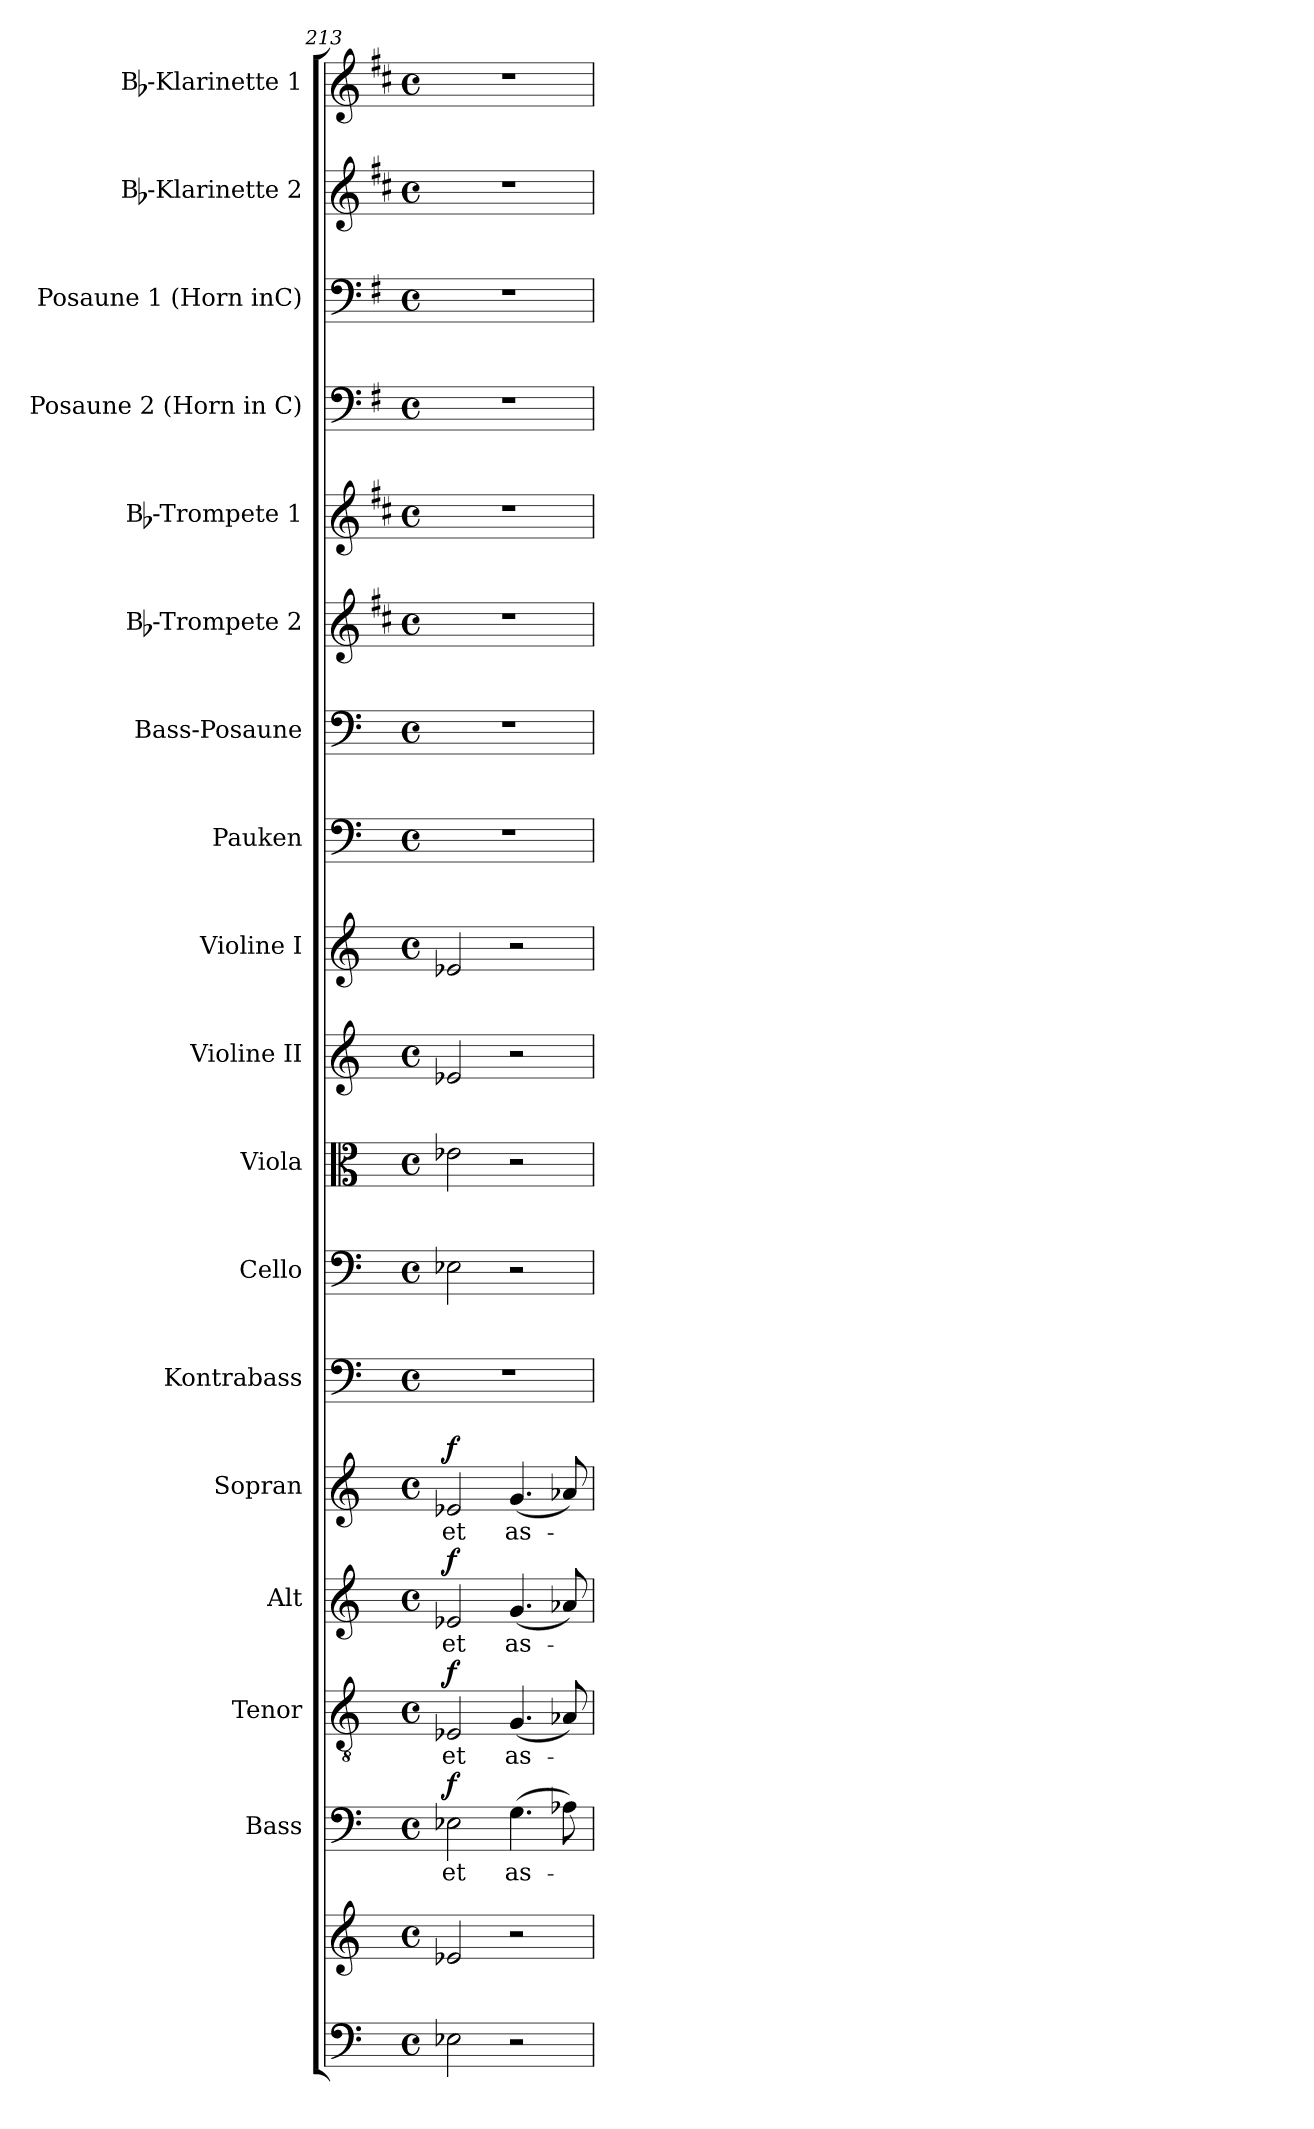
**kern	**kern	**kern	**text	**dynam	**kern	**text	**dynam	**kern	**text	**dynam	**kern	**text	**dynam	**kern	**kern	**kern	**kern	**kern	**kern	**kern	**kern	**kern	**kern	**kern	**kern	**kern
*part18	*part18	*part17	*part17	*part17	*part16	*part16	*part16	*part15	*part15	*part15	*part14	*part14	*part14	*part13	*part12	*part11	*part10	*part9	*part8	*part7	*part6	*part5	*part4	*part3	*part2	*part1
*staff19	*staff18	*staff17	*staff17	*staff17	*staff16	*staff16	*staff16	*staff15	*staff15	*staff15	*staff14	*staff14	*staff14	*staff13	*staff12	*staff11	*staff10	*staff9	*staff8	*staff7	*staff6	*staff5	*staff4	*staff3	*staff2	*staff1
*	*	*I"Bass	*	*	*I"Tenor	*	*	*I"Alt	*	*	*I"Sopran	*	*	*I"Kontrabass	*I"Cello	*I"Viola	*I"Violine II	*I"Violine I	*I"Pauken	*I"Bass-Posaune	*I"Bb-Trompete 2	*I"Bb-Trompete 1	*I"Posaune 2 (Horn in C)	*I"Posaune 1 (Horn inC)	*I"Bb-Klarinette 2	*I"Bb-Klarinette 1
*	*	*I'B.	*	*	*I'T.	*	*	*I'A.	*	*	*I'S.	*	*	*I'Kb.	*	*I'Vla.	*I'Vl. II	*I'Vl. I	*I'Pk.	*I'B-Pos.	*I'Bb Trp. 2	*I'Bb Trp. 1	*I'Pos. 2	*I'Pos. 1	*I'Bb Kl. 2	*I'Bb Kl. 1
*clefF4	*clefG2	*clefF4	*	*	*clefGv2	*	*	*clefG2	*	*	*clefG2	*	*	*clefF4	*clefF4	*clefC3	*clefG2	*clefG2	*clefF4	*clefF4	*clefG2	*clefG2	*clefF4	*clefF4	*clefG2	*clefG2
*	*	*	*	*	*	*	*	*	*	*	*	*	*	*ITrd7c12	*	*	*	*	*	*	*ITrd1c2	*ITrd1c2	*ITrd4c7	*ITrd4c7	*ITrd1c2	*ITrd1c2
*k[]	*k[]	*k[]	*	*	*k[]	*	*	*k[]	*	*	*k[]	*	*	*k[]	*k[]	*k[]	*k[]	*k[]	*k[]	*k[]	*k[]	*k[]	*k[]	*k[]	*k[]	*k[]
*C:	*C:	*C:	*	*	*C:	*	*	*C:	*	*	*C:	*	*	*C:	*C:	*C:	*C:	*C:	*C:	*C:	*C:	*C:	*C:	*C:	*C:	*C:
*M4/4	*M4/4	*M4/4	*	*	*M4/4	*	*	*M4/4	*	*	*M4/4	*	*	*M4/4	*M4/4	*M4/4	*M4/4	*M4/4	*M4/4	*M4/4	*M4/4	*M4/4	*M4/4	*M4/4	*M4/4	*M4/4
*met(c)	*met(c)	*met(c)	*	*	*met(c)	*	*	*met(c)	*	*	*met(c)	*	*	*met(c)	*met(c)	*met(c)	*met(c)	*met(c)	*met(c)	*met(c)	*met(c)	*met(c)	*met(c)	*met(c)	*met(c)	*met(c)
=213	=213	=213	=213	=213	=213	=213	=213	=213	=213	=213	=213	=213	=213	=213	=213	=213	=213	=213	=213	=213	=213	=213	=213	=213	=213	=213
!	!	!	!LO:LY:b	!LO:DY:a	!	!LO:LY:b	!LO:DY:a	!	!LO:LY:b	!LO:DY:a	!	!LO:LY:b	!LO:DY:a	!	!	!	!	!	!	!	!	!	!	!	!	!
2E-X\	2e-X/	2E-X\	et	f	2E-X/	et	f	2e-X/	et	f	2e-X/	et	f	1r	2E-X\	2e-X\	2e-X/	2e-X/	1r	1r	1r	1r	1r	1r	1r	1r
!	!	!	!LO:LY:b	!	!	!LO:LY:b	!	!	!LO:LY:b	!	!	!LO:LY:b	!	!	!	!	!	!	!	!	!	!	!	!	!	!
2r	2r	(>4.G\	as-	.	(<4.G/	as-	.	(<4.g/	as-	.	(<4.g/	as-	.	.	2r	2r	2r	2r	.	.	.	.	.	.	.	.
.	.	8A-X\)	.	.	8A-X/)	.	.	8a-X/)	.	.	8a-X/)	.	.	.	.	.	.	.	.	.	.	.	.	.	.	.
=	=	=	=	=	=	=	=	=	=	=	=	=	=	=	=	=	=	=	=	=	=	=	=	=	=	=
*-	*-	*-	*-	*-	*-	*-	*-	*-	*-	*-	*-	*-	*-	*-	*-	*-	*-	*-	*-	*-	*-	*-	*-	*-	*-	*-
